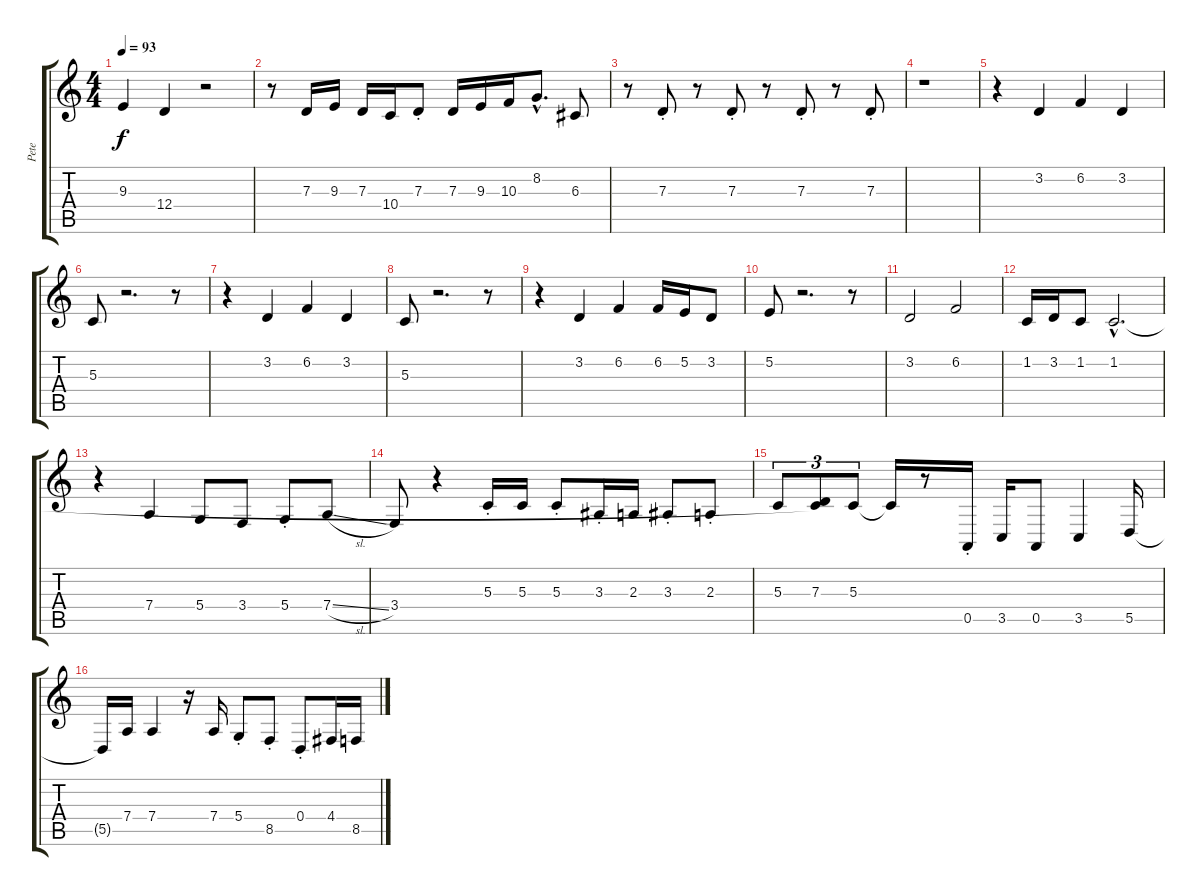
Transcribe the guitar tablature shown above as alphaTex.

\track ("Pete" "Pete") {instrument tenorsax}
\staff {score tabs}
\tuning (E4 B3 G3 D3 A2 E2) {hide}
\ts (4 4)
\tempo 93
\clef g2
\ks c
9.3.4{dy f} 12.4.4 r.2 |
r.8 7.3.16 9.3.16 7.3.16 10.4.16 7.3{st}.8 7.3.16 9.3.16 10.3.16 8.2{hac}.8{d} 6.3.8 |
r.8 7.3{st}.8 r.8 7.3{st}.8 r.8 7.3{st}.8 r.8 7.3{st}.8 |
r.1 |
r.4 3.2.4 6.2.4 3.2.4 |
5.3.8 r.2{d} r.8 |
r.4 3.2.4 6.2.4 3.2.4 |
5.3.8 r.2{d} r.8 |
r.4 3.2.4 6.2.4 6.2.16 5.2.16 3.2.8 |
5.2.8 r.2{d} r.8 |
3.2.2 6.2.2 |
1.2.16 3.2.16 1.2.8 1.2{hac}.2{d} |
r.4 7.4.4 5.4.8 3.4.8 5.4{st}.8 7.4{sl}.8 |
3.4.8 r.4 5.3{st}.16 5.3.16 5.3{st}.8 3.3{st}.16 2.3.16 3.3{st}.8 2.3{st}.8 |
5.3.8{tu (3 2)} (1.2{t} 7.3).8{tu (3 2)} 5.3.8{tu (3 2)} 5.3{t}.16 r.8 0.5{st}.16 3.5.16 0.5.8 3.5.4 5.5.16 |
5.5{t}.16 7.4.16 7.4.4 r.16 7.4.16 5.4{st}.8 8.5{st}.8 0.4{st}.8 4.4.16 8.5.16
